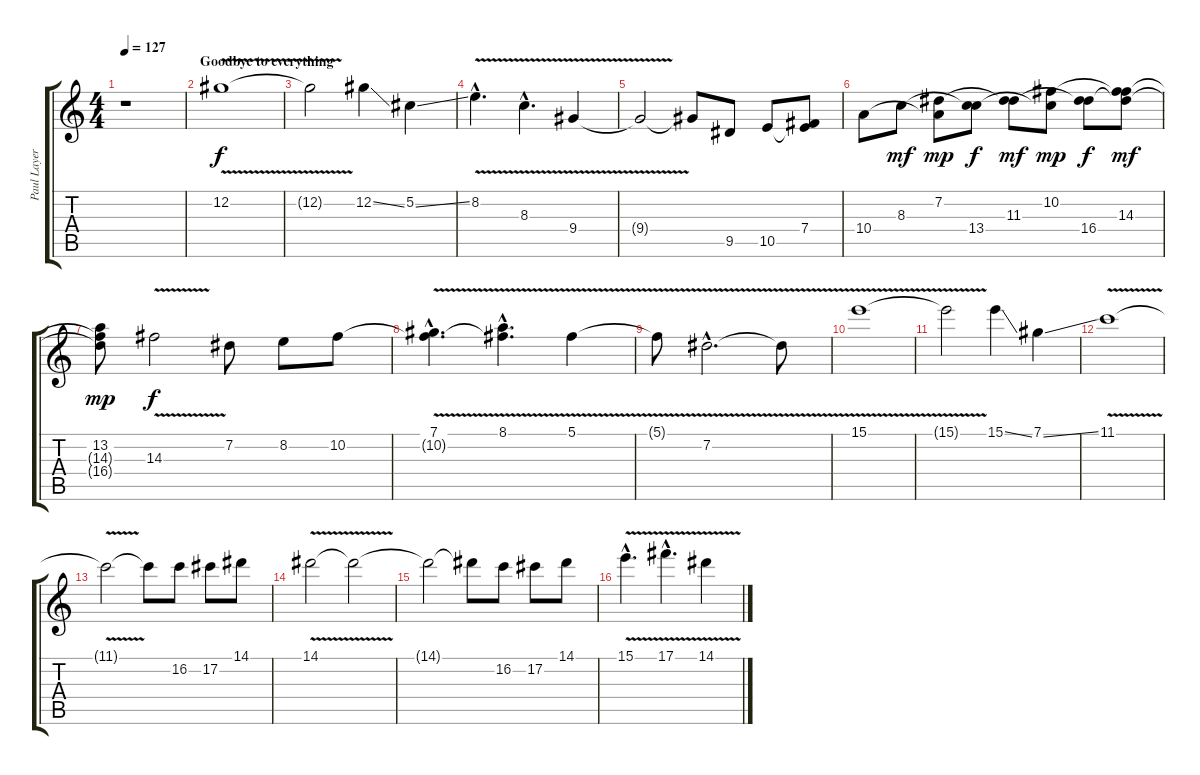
\track ("Paul Layer 2" "Paul Layer") {instrument distortionguitar}
\staff {score tabs}
\tuning (Db4 Ab3 E3 B2 Gb2 Db2) {hide}
\ts (4 4)
\tempo 127
\clef g2
\ks c
r.1{dy mp} |
\section ("" "Goodbye to everything")
12.2{v}.1{dy f} |
12.2{t}.2 12.2{ss}.4 5.2{ss}.4 |
8.2{v hac}.4{d} 8.3{v hac}.4{d} 9.4{v}.4 |
9.4{t}.2 9.4{t}.8 9.5.8 10.5.8 (7.4 10.5{t}).8 |
10.4.8 8.3.8{dy mf} (7.2 10.4{t}).8{dy mp} (8.3{t} 13.4).8{dy f} (7.2{t} 11.3).8{dy mf} (10.2 13.4{t}).8{dy mp} (11.3{t} 16.4).8{dy f} (10.2{t} 14.3 16.4{t}).8{dy mf} |
(13.2 14.3{t} 16.4{t}).8{dy mp} 14.3{v}.2{dy f} 7.2.8 8.2.8 10.2.8 |
(7.1{v hac} 10.2{hac t}).4{d} (8.1{v hac} 10.2{hac t}).4{d} 5.1{v}.4 |
5.1{t}.8 7.2{v hac}.2{d} 7.2{t}.8 |
15.1{v}.1 |
15.1{t}.2 15.1{ss}.4 7.1{ss}.4 |
11.1{v}.1 |
11.1{t}.2 11.1{t}.8 16.2.8 17.2.8 14.1.8 |
14.1{v}.2 14.1{t}.2 |
14.1{t}.2 14.1{t}.8 16.2.8 17.2.8 14.1.8 |
15.1{v hac}.4{d} 17.1{v hac}.4{d} 14.1{v}.4
